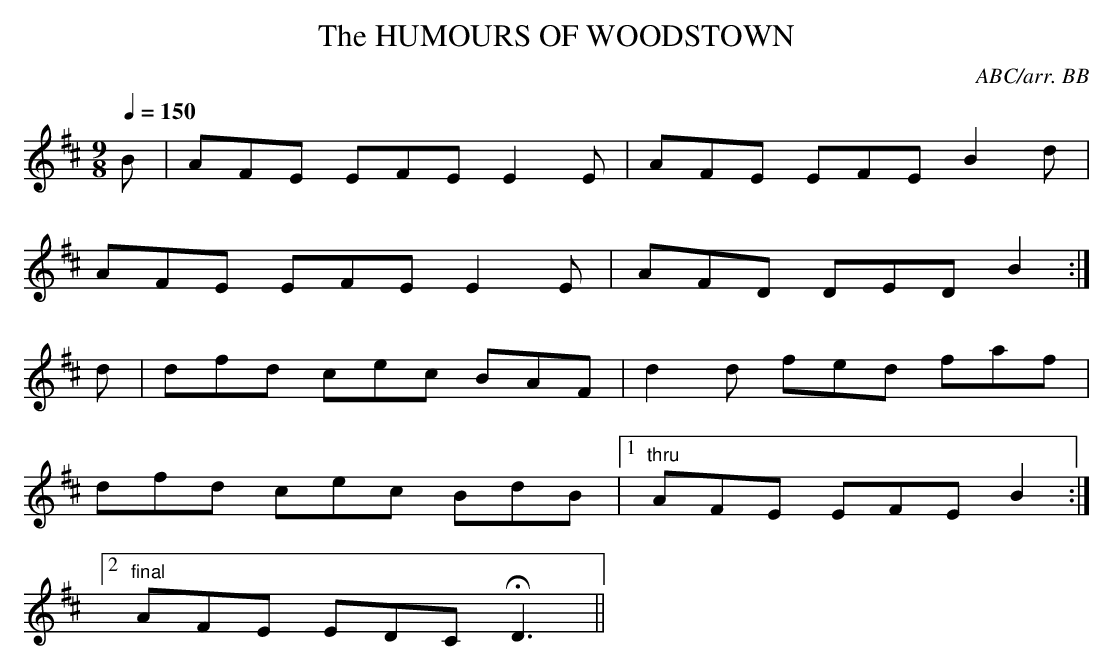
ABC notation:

X:1
T:HUMOURS OF WOODSTOWN, The
C:ABC/arr. BB
Y:"Irish"
Q:1/4=150
M:9/8
L:1/8
K:D
B|AFE EFE E2E|AFE EFE B2d|
AFE EFE E2E|AFD DED B2 :|
d|dfd cec BAF|d2d fed faf|
dfd cec BdB|1 "thru"AFE EFE B2 :|
[2 "final"AFE EDC HD3||
